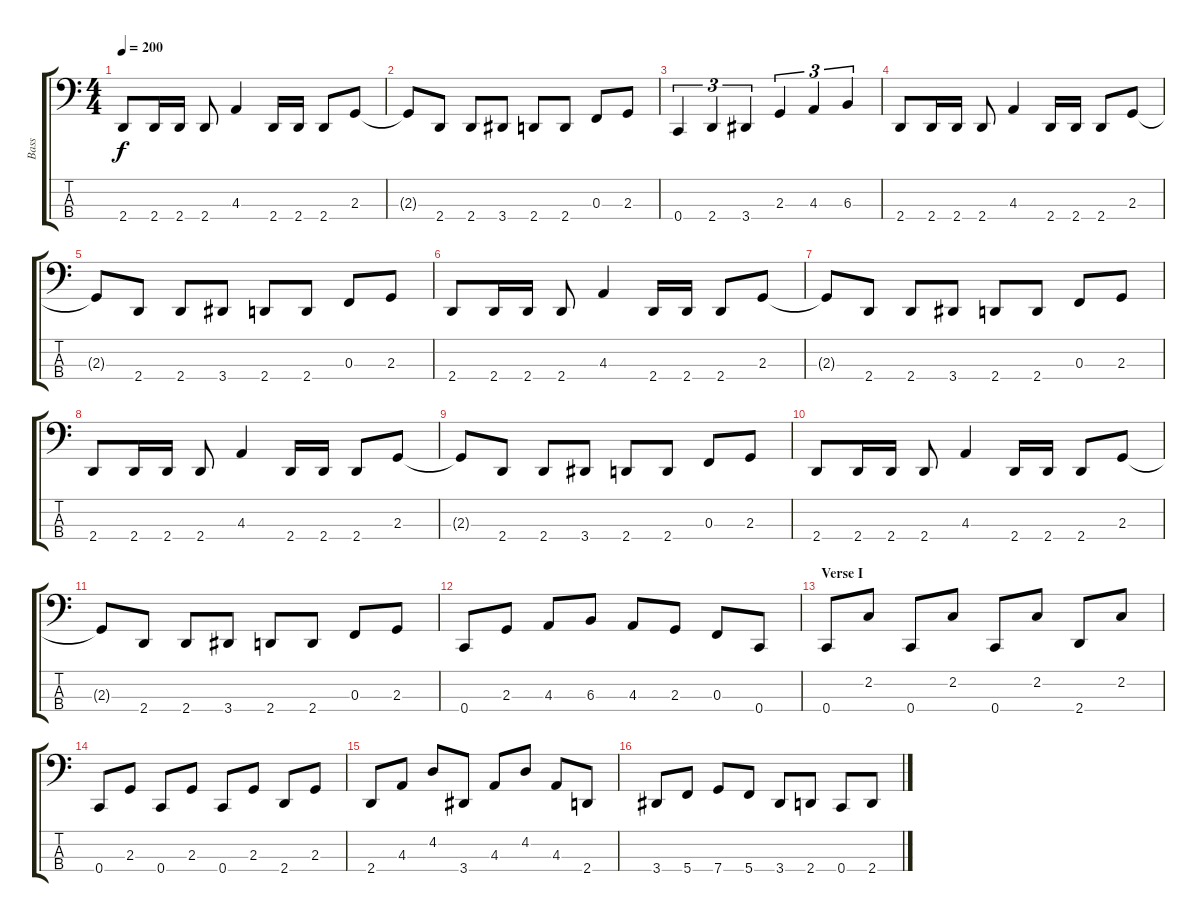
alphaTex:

\track ("Bass" "Bass") {instrument slapbass1}
\staff {score tabs}
\tuning (Eb2 Bb1 F1 C1) {hide}
\ts (4 4)
\tempo 200
\clef f4
\ks c
2.4.8{dy f} 2.4.16 2.4.16 2.4.8 4.3.4 2.4.16 2.4.16 2.4.8 2.3.8 |
2.3{t}.8 2.4.8 2.4.8 3.4.8 2.4.8 2.4.8 0.3.8 2.3.8 |
0.4.4{tu (3 2)} 2.4.4{tu (3 2)} 3.4.4{tu (3 2)} 2.3.4{tu (3 2)} 4.3.4{tu (3 2)} 6.3.4{tu (3 2)} |
2.4.8 2.4.16 2.4.16 2.4.8 4.3.4 2.4.16 2.4.16 2.4.8 2.3.8 |
2.3{t}.8 2.4.8 2.4.8 3.4.8 2.4.8 2.4.8 0.3.8 2.3.8 |
2.4.8 2.4.16 2.4.16 2.4.8 4.3.4 2.4.16 2.4.16 2.4.8 2.3.8 |
2.3{t}.8 2.4.8 2.4.8 3.4.8 2.4.8 2.4.8 0.3.8 2.3.8 |
2.4.8 2.4.16 2.4.16 2.4.8 4.3.4 2.4.16 2.4.16 2.4.8 2.3.8 |
2.3{t}.8 2.4.8 2.4.8 3.4.8 2.4.8 2.4.8 0.3.8 2.3.8 |
2.4.8 2.4.16 2.4.16 2.4.8 4.3.4 2.4.16 2.4.16 2.4.8 2.3.8 |
2.3{t}.8 2.4.8 2.4.8 3.4.8 2.4.8 2.4.8 0.3.8 2.3.8 |
0.4.8 2.3.8 4.3.8 6.3.8 4.3.8 2.3.8 0.3.8 0.4.8 |
\section ("" "Verse I")
0.4.8 2.2.8 0.4.8 2.2.8 0.4.8 2.2.8 2.4.8 2.2.8 |
0.4.8 2.3.8 0.4.8 2.3.8 0.4.8 2.3.8 2.4.8 2.3.8 |
2.4.8 4.3.8 4.2.8 3.4.8 4.3.8 4.2.8 4.3.8 2.4.8 |
3.4.8 5.4.8 7.4.8 5.4.8 3.4.8 2.4.8 0.4.8 2.4.8
